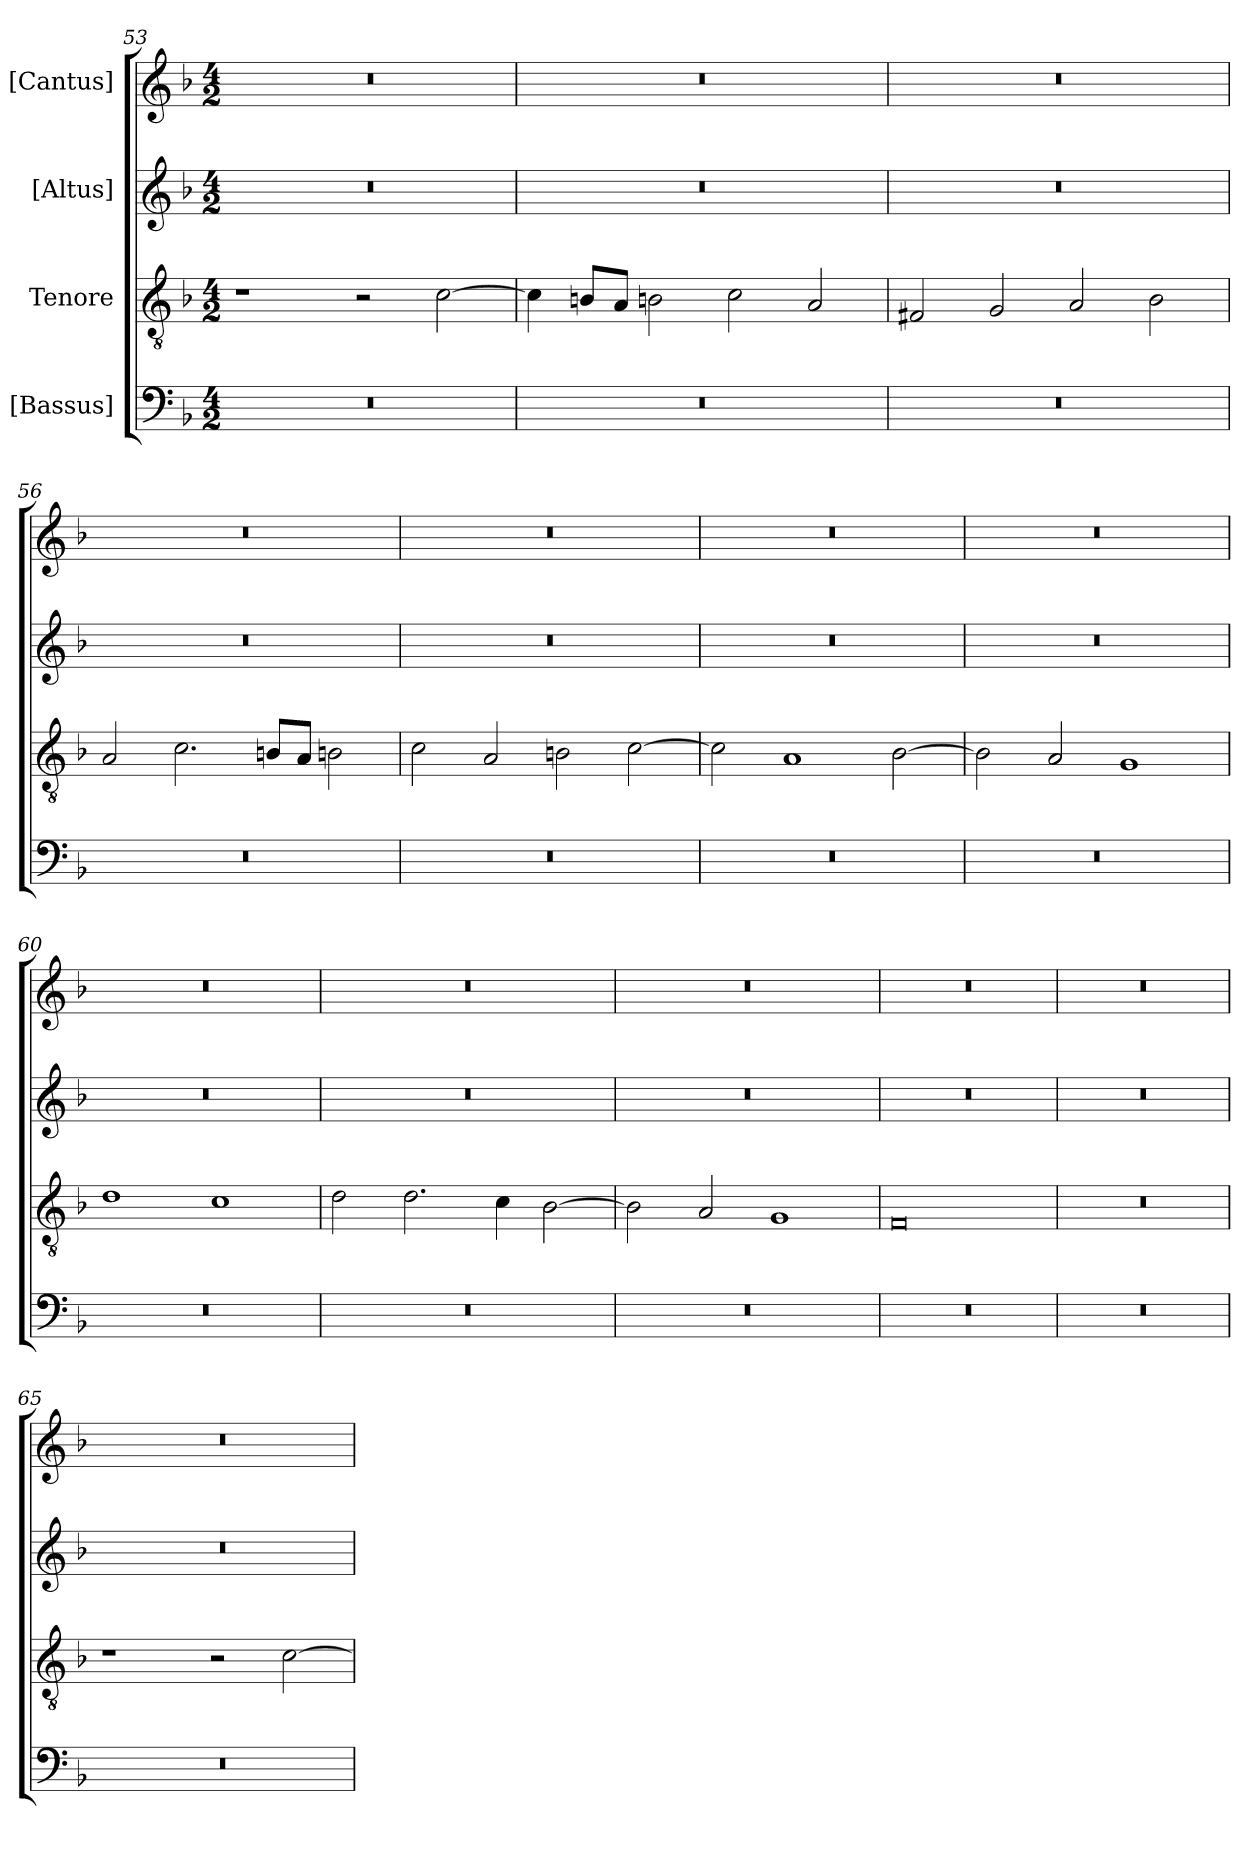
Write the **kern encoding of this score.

**kern	**kern	**kern	**kern
*part4	*part3	*part2	*part1
*staff4	*staff3	*staff2	*staff1
*I"[Bassus]	*I"Tenore	*I"[Altus]	*I"[Cantus]
*clefF4	*clefGv2	*clefG2	*clefG2
*k[b-]	*k[b-]	*k[b-]	*k[b-]
*F:	*F:	*F:	*F:
*M4/2	*M4/2	*M4/2	*M4/2
=53	=53	=53	=53
0r	1r	0r	0r
.	2r	.	.
.	[2c\	.	.
=54	=54	=54	=54
0r	4c\]	0r	0r
.	8Bn/L	.	.
.	8A/J	.	.
.	2Bn\	.	.
.	2c\	.	.
.	2A/	.	.
=55	=55	=55	=55
0r	2F#X/	0r	0r
.	2G/	.	.
.	2A/	.	.
.	2B-\	.	.
=56	=56	=56	=56
0r	2A/	0r	0r
.	2.c\	.	.
.	8Bn/L	.	.
.	8A/J	.	.
.	2Bn\	.	.
=57	=57	=57	=57
0r	2c\	0r	0r
.	2A/	.	.
.	2Bn\	.	.
.	[2c\	.	.
=58	=58	=58	=58
0r	2c\]	0r	0r
.	1A/	.	.
.	[2B-\	.	.
=59	=59	=59	=59
0r	2B-\]	0r	0r
.	2A/	.	.
.	1G/	.	.
=60	=60	=60	=60
0r	1d\	0r	0r
.	1c\	.	.
=61	=61	=61	=61
0r	2d\	0r	0r
.	2.d\	.	.
.	4c\	.	.
.	[2B-\	.	.
=62	=62	=62	=62
0r	2B-\]	0r	0r
.	2A/	.	.
.	1G/	.	.
=63	=63	=63	=63
0r	0F/	0r	0r
=64	=64	=64	=64
0r	0r	0r	0r
=65	=65	=65	=65
0r	1r	0r	0r
.	2r	.	.
.	[2c\	.	.
=	=	=	=
*-	*-	*-	*-
